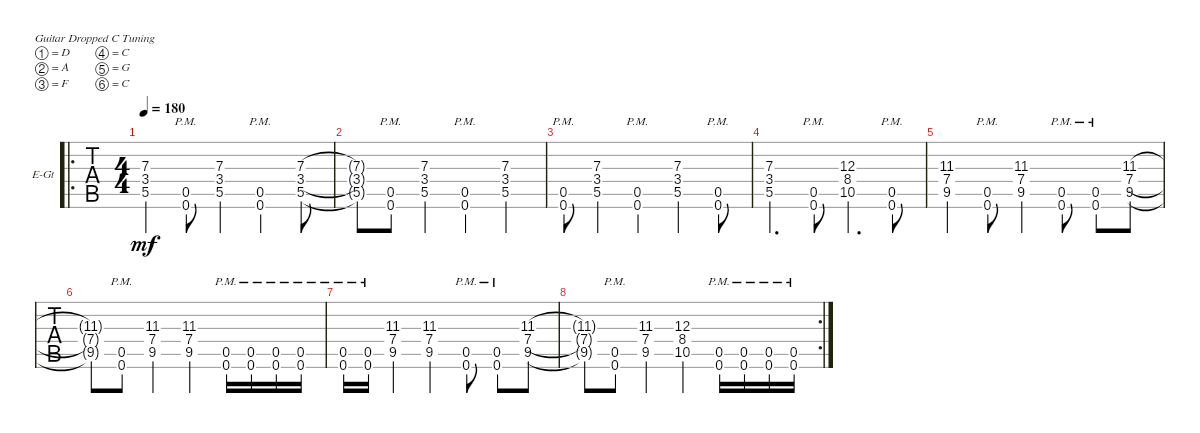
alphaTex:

\defaultSystemsLayout 4
\bracketExtendMode groupsimilarinstruments
\firstSystemTrackNameOrientation horizontal
\otherSystemsTrackNameOrientation horizontal
\track ("Rhythm Guitar Right" "E-Gt") {instrument electricguitarclean}
\staff {tabs}
\tuning (D4 A3 F3 C3 G2 C2)
\ro
\ts (4 4)
\tempo 180
\clef g2
\ks c
(5.5 3.4 7.3).4{dy mf} (0.5{pm} 0.6{pm}).8 (5.5 7.3 3.4).4 (0.6{pm} 0.5{pm}).4 (5.5 7.3 3.4).8 |
(5.5{t} 3.4{t} 7.3{t}).8 (0.6{pm} 0.5{pm}).8 (5.5 3.4 7.3).4 (0.6{pm} 0.5{pm}).4 (5.5 3.4 7.3).4 |
(0.6{pm} 0.5{pm}).8 (5.5 3.4 7.3).4 (0.6{pm} 0.5{pm}).4 (5.5 3.4 7.3).4 (0.6{pm} 0.5{pm}).8 |
(5.5 3.4 7.3).4{d} (0.6{pm} 0.5{pm}).8 (10.5 8.4 12.3).4{d} (0.6{pm} 0.5{pm}).8 |
(9.5 7.4 11.3).4 (0.6{pm} 0.5{pm}).8 (9.5 7.4 11.3).4 (0.6{pm} 0.5{pm}).8 (0.6{pm} 0.5{pm}).8 (9.5 7.4 11.3).8 |
(9.5{t} 7.4{t} 11.3{t}).8 (0.6{pm} 0.5{pm}).8 (9.5 7.4 11.3).4 (9.5 7.4 11.3).4 (0.6{pm} 0.5{pm}).16 (0.6{pm} 0.5{pm}).16 (0.6{pm} 0.5{pm}).16 (0.6{pm} 0.5{pm}).16 |
(0.6{pm} 0.5{pm}).16 (0.6{pm} 0.5{pm}).16 (9.5 7.4 11.3).4 (9.5 7.4 11.3).4 (0.6{pm} 0.5{pm}).8 (0.6{pm} 0.5{pm}).8 (9.5 7.4 11.3).8 |
\rc 2
(7.4{t} 9.5{t} 11.3{t}).8 (0.6{pm} 0.5{pm}).8 (9.5 7.4 11.3).4 (10.5 8.4 12.3).4 (0.6{pm} 0.5{pm}).16 (0.6{pm} 0.5{pm}).16 (0.6{pm} 0.5{pm}).16 (0.6{pm} 0.5{pm}).16
